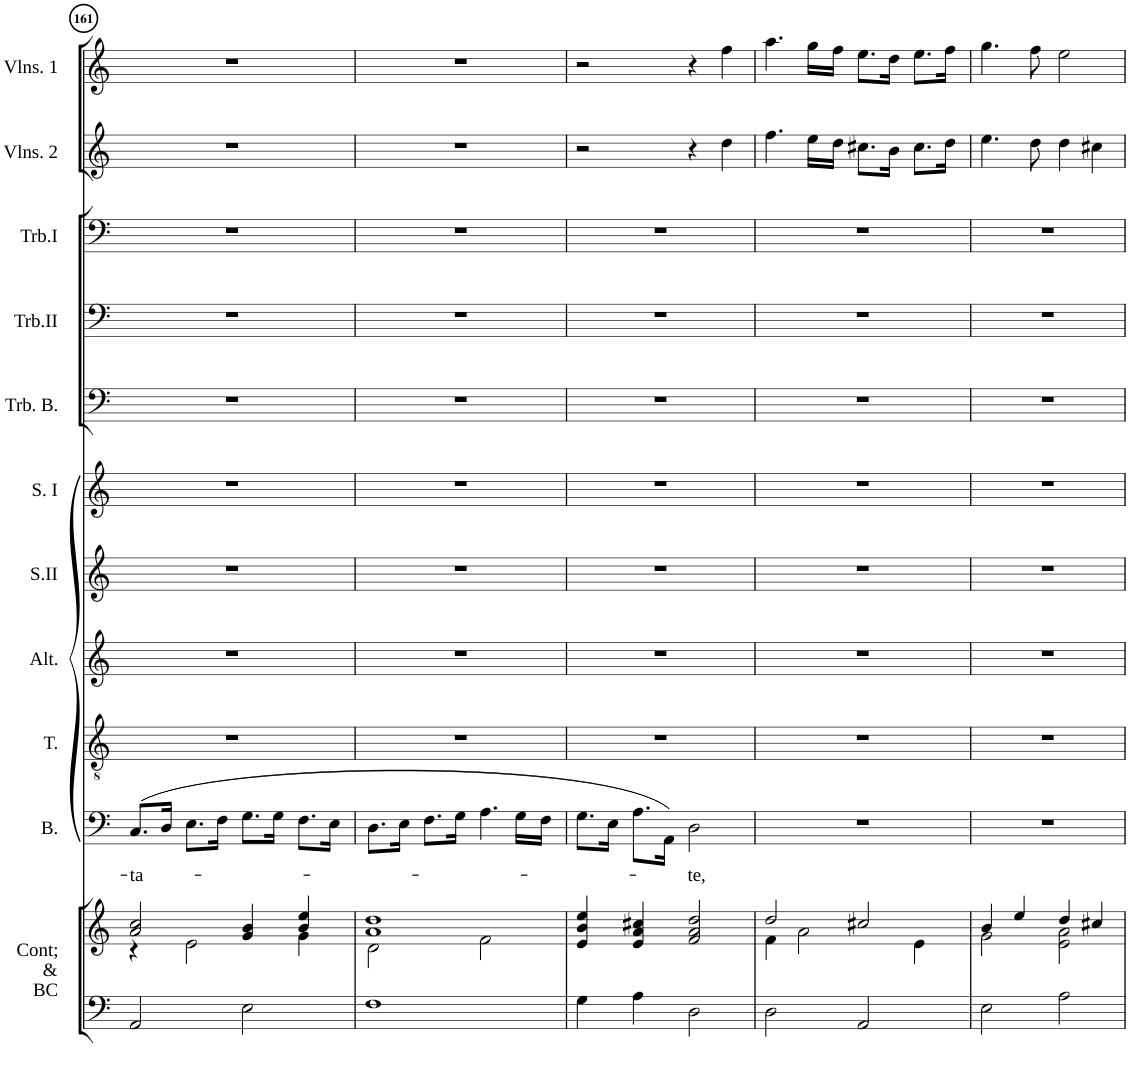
**kern	**kern	**kern	**text	**kern	**kern	**kern	**kern	**kern	**kern	**kern	**kern	**kern
*part11	*part11	*part10	*part10	*part9	*part8	*part7	*part6	*part5	*part4	*part3	*part2	*part1
*staff12	*staff11	*staff10	*staff10	*staff9	*staff8	*staff7	*staff6	*staff5	*staff4	*staff3	*staff2	*staff1
*I"Continuo &amp; Basse Continue	*	*I"Basse	*	*I"Ténor	*I"Alto	*I"Soprano II	*I"Soprane I	*I"Trombone Basse	*I"Trombone II	*I"Trombone I	*I"Deuxièmes Violons	*I"Premiers Violons
*I'Cont; &amp; BC	*	*I'B.	*	*I'T.	*I'Alt.	*I'S.II	*I'S. I	*I'Trb. B.	*I'Trb.II	*I'Trb.I	*I'Vlns. 2	*I'Vlns. 1
!!LO:PB:g=z
*clefF4	*clefG2	*clefF4	*	*clefGv2	*clefG2	*clefG2	*clefG2	*clefF4	*clefF4	*clefF4	*clefG2	*clefG2
*k[]	*k[]	*k[]	*	*k[]	*k[]	*k[]	*k[]	*k[]	*k[]	*k[]	*k[]	*k[]
*M4/4	*M4/4	*M4/4	*	*M4/4	*M4/4	*M4/4	*M4/4	*M4/4	*M4/4	*M4/4	*M4/4	*M4/4
*met(c)	*met(c)	*met(c)	*	*met(c)	*met(c)	*met(c)	*met(c)	*met(c)	*met(c)	*met(c)	*met(c)	*met(c)
=161	=161	=161	=161	=161	=161	=161	=161	=161	=161	=161	=161	=161
*	*^	*	*	*	*	*	*	*	*	*	*	*
!	!	!	!	!LO:LY:b	!	!	!	!	!	!	!	!	!
2AA/	2a/ 2cc/	4r	(8.C/L	-ta-	1r	1r	1r	1r	1r	1r	1r	1r	1r
.	.	.	16D/Jk	.	.	.	.	.	.	.	.	.	.
.	.	2e\	8.E\L	.	.	.	.	.	.	.	.	.	.
.	.	.	16F\Jk	.	.	.	.	.	.	.	.	.	.
2E\	4g/ 4b/	.	8.G\L	.	.	.	.	.	.	.	.	.	.
.	.	.	16G\Jk	.	.	.	.	.	.	.	.	.	.
.	4b/ 4ee/	4g\	8.F\L	.	.	.	.	.	.	.	.	.	.
.	.	.	16E\Jk	.	.	.	.	.	.	.	.	.	.
=162	=162	=162	=162	=162	=162	=162	=162	=162	=162	=162	=162	=162	=162
1F	1a 1dd	2d\	8.D\L	.	1r	1r	1r	1r	1r	1r	1r	1r	1r
.	.	.	16E\Jk	.	.	.	.	.	.	.	.	.	.
.	.	.	8.F\L	.	.	.	.	.	.	.	.	.	.
.	.	.	16G\Jk	.	.	.	.	.	.	.	.	.	.
.	.	2f\	4.A\	.	.	.	.	.	.	.	.	.	.
.	.	.	16G\LL	.	.	.	.	.	.	.	.	.	.
.	.	.	16F\JJ	.	.	.	.	.	.	.	.	.	.
*	*v	*v	*	*	*	*	*	*	*	*	*	*	*
=163	=163	=163	=163	=163	=163	=163	=163	=163	=163	=163	=163	=163
4G\	4e/ 4b/ 4ee/	8.G\L	.	1r	1r	1r	1r	1r	1r	1r	2r	2r
.	.	16E\Jk	.	.	.	.	.	.	.	.	.	.
4A\	4e/ 4a/ 4cc#X/	8.A\L	.	.	.	.	.	.	.	.	.	.
.	.	16AA\Jk)	.	.	.	.	.	.	.	.	.	.
!	!	!	!LO:LY:b	!	!	!	!	!	!	!	!	!
2D\	2f/ 2a/ 2dd/	2D\	-te,	.	.	.	.	.	.	.	4r	4r
.	.	.	.	.	.	.	.	.	.	.	4dd\	4ff\
=164	=164	=164	=164	=164	=164	=164	=164	=164	=164	=164	=164	=164
*	*^	*	*	*	*	*	*	*	*	*	*	*
2D\	2dd/	4f\	1r	.	1r	1r	1r	1r	1r	1r	1r	4.ff\	4.aa\
.	.	2a\	.	.	.	.	.	.	.	.	.	.	.
.	.	.	.	.	.	.	.	.	.	.	.	16ee\LL	16gg\LL
.	.	.	.	.	.	.	.	.	.	.	.	16dd\JJ	16ff\JJ
2AA/	2cc#X/	.	.	.	.	.	.	.	.	.	.	8.cc#X\L	8.ee\L
.	.	.	.	.	.	.	.	.	.	.	.	16b\Jk	16dd\Jk
.	.	4e\	.	.	.	.	.	.	.	.	.	8.cc#\L	8.ee\L
.	.	.	.	.	.	.	.	.	.	.	.	16dd\Jk	16ff\Jk
=165	=165	=165	=165	=165	=165	=165	=165	=165	=165	=165	=165	=165	=165
2E\	4b/	2g\	1r	.	1r	1r	1r	1r	1r	1r	1r	4.ee\	4.gg\
.	4ee/	.	.	.	.	.	.	.	.	.	.	.	.
.	.	.	.	.	.	.	.	.	.	.	.	8dd\	8ff\
2A\	4dd/	2e\ 2a\	.	.	.	.	.	.	.	.	.	4dd\	2ee\
.	4cc#X/	.	.	.	.	.	.	.	.	.	.	4cc#X\	.
*	*v	*v	*	*	*	*	*	*	*	*	*	*	*
=	=	=	=	=	=	=	=	=	=	=	=	=
*-	*-	*-	*-	*-	*-	*-	*-	*-	*-	*-	*-	*-
